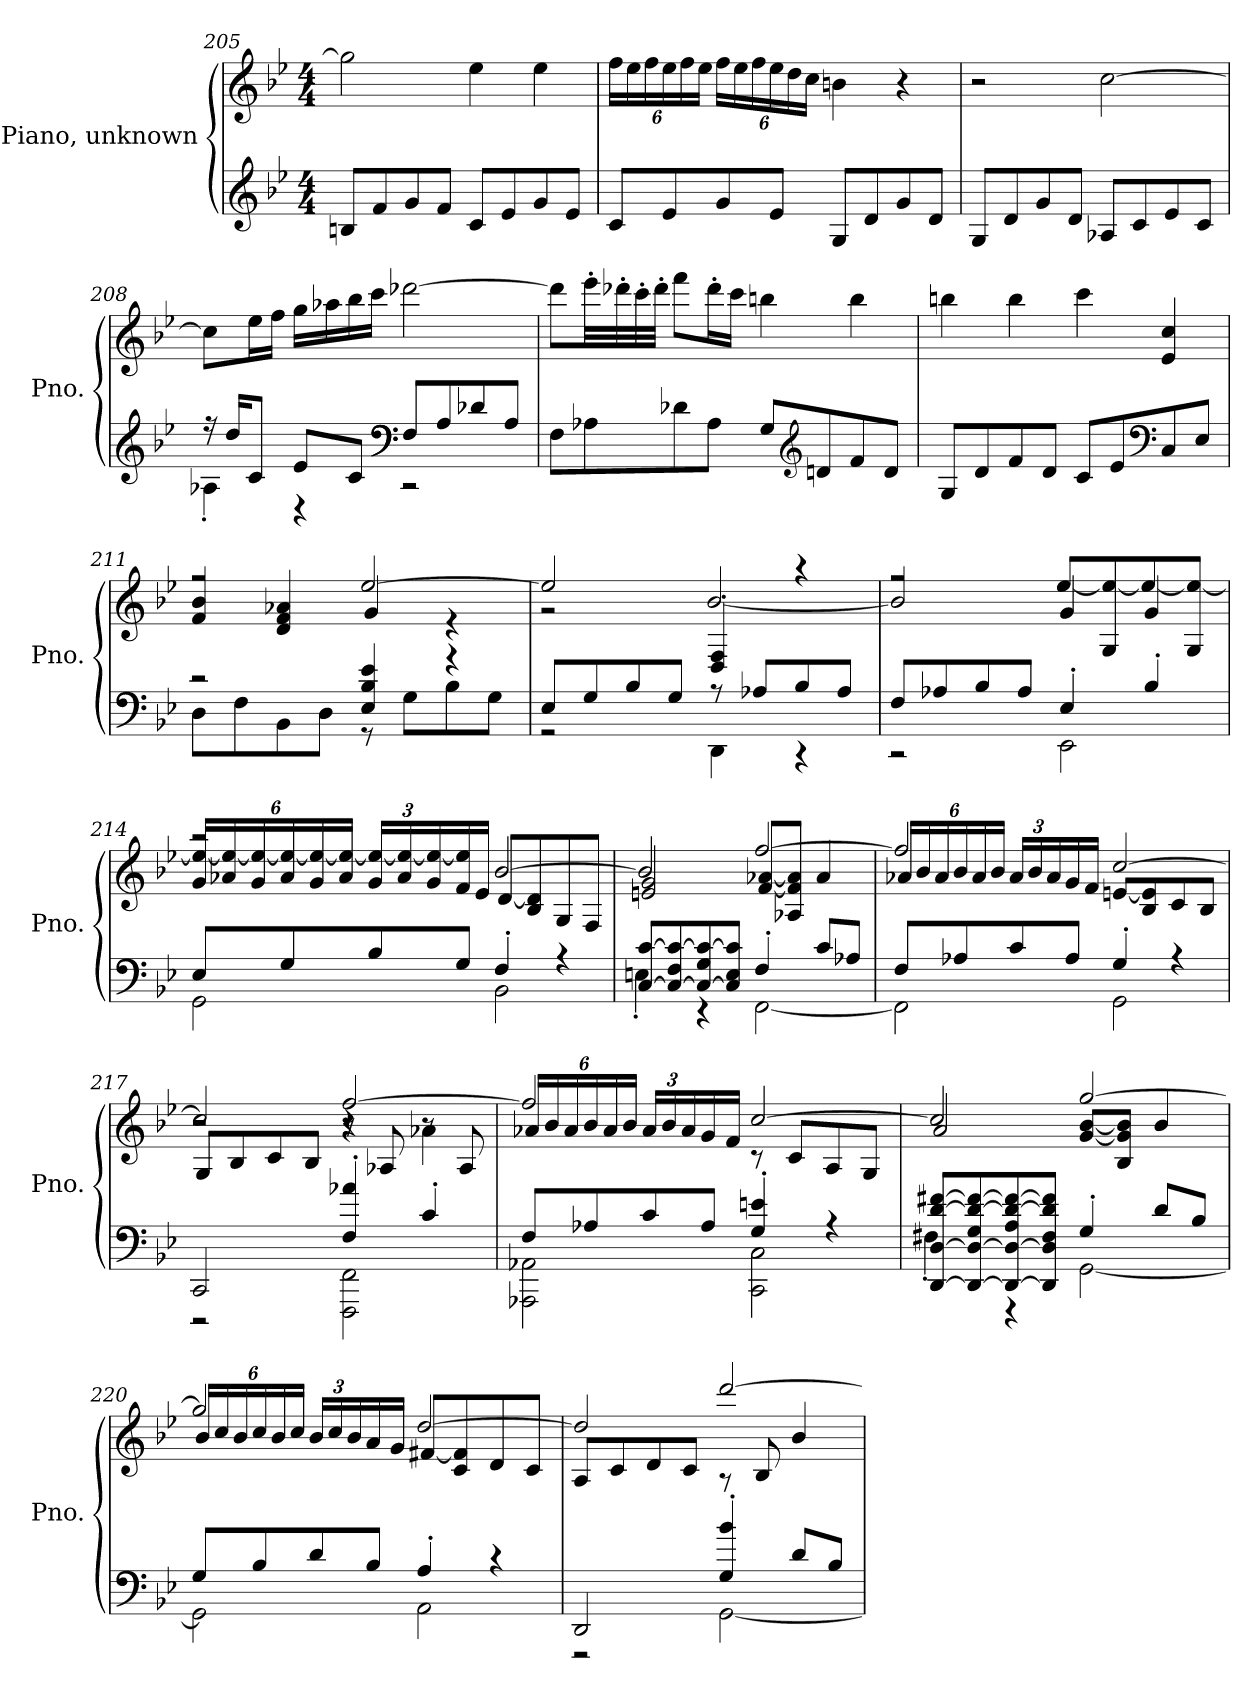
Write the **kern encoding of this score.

**kern	**kern
*part1	*part1
*staff2	*staff1
*I"Piano, unknown	*
*I'Pno.	*
!!LO:LB:g=z
*clefG2	*clefG2
*k[b-e-]	*k[b-e-]
*M4/4	*M4/4
=205	=205
8Bn/L	2gg\]
8f/	.
8g/	.
8f/J	.
8c/L	4ee-\
8e-/	.
8g/	4ee-\
8e-/J	.
=206	=206
*	*Xbrackettup
8c/L	24ff\LL
.	24ee-\
.	24ff\
8e-/	24ee-\
.	24ff\
.	24ee-\JJ
8g/	24ff\LL
.	24ee-\
.	24ff\
8e-/J	24ee-\
.	24dd\
.	24cc\JJ
8G/L	4bn\
8d/	.
8g/	4r
8d/J	.
=207	=207
8G/L	2r
8d/	.
8g/	.
8d/J	.
8A-X/L	[2cc\
8c/	.
8e-/	.
8c/J	.
!!LO:LB:g=z
=208	=208
*^	*
16r	4A-X'\	8cc\L]
16dd/KL	.	.
8c/J	.	16ee-\L
.	.	16ff\JJ
8e-/L	4r	16gg\LL
.	.	16aa-X\
8c/J	.	16bb-\
.	.	16ccc\JJ
*clefF4	*	*
8F/L	2r	[2ddd-X\
8A-/	.	.
8d-X/	.	.
8A-/J	.	.
*v	*v	*
=209	=209
8F\L	8ddd-\L]
8A-X\	32eee-'\LL
.	32ddd-X'\
.	32ccc'\
.	32ddd-'\JJJ
8d-X\	8fff\L
8A-\J	16ddd-'\L
.	16ccc\JJ
8G/L	4bbn\
*clefG2	*
8dn/	.
8f/	4bb\
8d/J	.
=210	=210
8G/L	4bbn\
8d/	.
8f/	4bb\
8d/J	.
8c/L	4ccc\
8e-/	.
*clefF4	*
8C/	4e-/ 4cc/
8E-/J	.
!!LO:LB:g=z
=211	=211
*^	*^
2r	8D\L	2r	4f/ 4b-/
.	8F\	.	.
.	8BB-\	.	4d/ 4f/ 4a-X/
.	8D\J	.	.
4E-/ 4B-/ 4e-/	8r	[2ee-/	4g/
.	8G\L	.	.
4r	8B-\	.	4r
.	8G\J	.	.
=212	=212	=212	=212
8E-/L	2r	2ee-/]	2r
8G/	.	.	.
8B-/	.	.	.
8G/J	.	.	.
8r	4DD\	4D/' 4F/'	[2b-/
8A-X/L	.	.	.
8B-/	4r	4r	.
8A-/J	.	.	.
=213	=213	=213	=213
8F/L	2r	2r	2b-/]
8A-X/	.	.	.
8B-/	.	.	.
8A-/J	.	.	.
4E-'/	2EE-\	4g/	[8ee-/L
.	.	.	8G/ 8ee-/_
4B-'/	.	4g/	8ee-/_
.	.	.	8G/ 8ee-/_J
!!LO:PB:g=z	!!
=214	=214	=214	=214
8E-/L	2GG\	2r	24g/ 24ee-/_LL
.	.	.	24a-X/ 24ee-/_
.	.	.	24g/ 24ee-/_
8G/	.	.	24a-/ 24ee-/_
.	.	.	24g/ 24ee-/_
.	.	.	24a-/ 24ee-/_JJ
8B-/	.	.	24g/ 24ee-/_LL
.	.	.	24a-/ 24ee-/_
.	.	.	24g/ 24ee-/_
8G/J	.	.	16f/ 16ee-/]
.	.	.	16e-/JJ
4F'/	2BB-\	[2b-/	[8d/L
.	.	.	8B-/ 8d/]
4r	.	.	8G/
.	.	.	8F/J
=215	=215	=215	=215
[8C/ [8c/L	4En'\	2b-/]	2en/ 2g/
8C/_ 8F/ 8c/_	.	.	.
8C/_ 8G/ 8c/_	4r	.	.
8C/] 8E/ 8c/]J	.	.	.
4F'/	[2FF\	[2ff/	[8f/ [8a-X/L
.	.	.	8A-X/ 8f/] 8a-/]J
8c/L	.	.	4a-/
8A-X/J	.	.	.
!!LO:LB:g=z	!!
=216	=216	=216	=216
8F/L	2FF\]	2ff/]	24a-X/LL
.	.	.	24b-/
.	.	.	24a-/
8A-X/	.	.	24b-/
.	.	.	24a-/
.	.	.	24b-/JJ
8c/	.	.	24a-/LL
.	.	.	24b-/
.	.	.	24a-/
8A-/J	.	.	16g/
.	.	.	16f/JJ
4G'/	2GG\	[2cc/	[8en/L
.	.	.	8B-/ 8e/]
4r	.	.	8c/
.	.	.	8B-/J
=217	=217	=217	=217
*	*	*	*^
2CC/	2r	2cc/]	2r	8G/L
.	.	.	.	8B-/
.	.	.	.	8c/
.	.	.	.	8B-/J
4F/' 4a-X/'	2FFF\ 2FF\	[2ff/	4r	8r
.	.	.	.	8A-X/
4c'/	.	.	4a-X\	8r
.	.	.	.	8A-/
*	*	*	*v	*v
!!LO:LB:g=z
=218	=218	=218	=218
8F/L	2AAA-X\ 2AA-X\	2ff/]	24a-X/LL
.	.	.	24b-/
.	.	.	24a-/
8A-X/	.	.	24b-/
.	.	.	24a-/
.	.	.	24b-/JJ
8c/	.	.	24a-/LL
.	.	.	24b-/
.	.	.	24a-/
8A-/J	.	.	16g/
.	.	.	16f/JJ
4G/' 4en/'	2CC\ 2C\	[2cc/	8r
.	.	.	8c/L
4r	.	.	8A/
.	.	.	8G/J
=219	=219	=219	=219
[8DD/ [8D/ [8d/ [8f#X/L	4F#X'\	2cc/]	2a/
8DD/_ 8D/_ 8G/ 8d/_ 8f#/_	.	.	.
8DD/_ 8D/_ 8A/ 8d/_ 8f#/_	4r	.	.
8DD/] 8D/] 8F#/ 8d/] 8f#/]J	.	.	.
4G'/	[2GG\	[2gg/	[8g/ [8b-/L
.	.	.	8B-/ 8g/] 8b-/]J
8d/L	.	.	4b-/
8B-/J	.	.	.
=220	=220	=220	=220
8G/L	2GG\]	2gg/]	24b-/LL
.	.	.	24cc/
.	.	.	24b-/
8B-/	.	.	24cc/
.	.	.	24b-/
.	.	.	24cc/JJ
8d/	.	.	24b-/LL
.	.	.	24cc/
.	.	.	24b-/
8B-/J	.	.	16a/
.	.	.	16g/JJ
4A'/	2AA\	[2dd/	[8f#X/L
.	.	.	8c/ 8f#/]
4r	.	.	8d/
.	.	.	8c/J
!!LO:LB:g=z	!!
=221	=221	=221	=221
2DD/	2r	2dd/]	8A/L
.	.	.	8c/
.	.	.	8d/
.	.	.	8c/J
4G/' 4b-/'	[2GG\	[2ddd/	8r
.	.	.	8B-/
8d/L	.	.	4b-/
8B-/J	.	.	.
*v	*v	*	*
*	*v	*v
=	=
*-	*-
